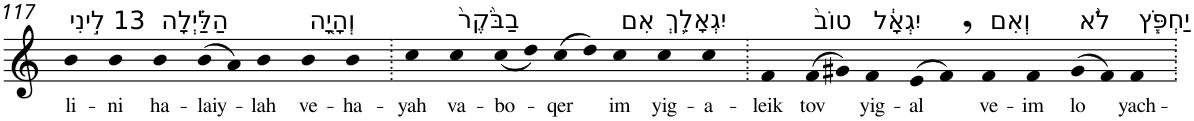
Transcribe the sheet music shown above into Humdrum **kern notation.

**kern	**text
*part1	*part1
*staff1	*staff1
*I"Piano	*
*I'Pno	*
!!LO:PB:g=z
*clefG2	*
*k[]	*
=117	=117
!LO:TX:a:t=13 לִ֣ינִי	!
!	!LO:LY:b
4b	li-
!	!LO:LY:b
4b	-ni
!LO:TX:a:t=הַלַּ֗יְלָה	!
!	!LO:LY:b
4b	ha-
!	!LO:LY:b
(>8b	-laiy-
8a)	.
!	!LO:LY:b
4b	-lah
!LO:TX:a:t=וְהָיָ֤ה	!
!	!LO:LY:b
4b	ve-
!	!LO:LY:b
4b	-ha-
=118.	=118.
!	!LO:LY:b
4cc	-yah
!LO:TX:a:t=בַבֹּ֙קֶר֙	!
!	!LO:LY:b
4cc	va-
!	!LO:LY:b
(<8cc	-bo-
8dd)	.
!	!LO:LY:b
(>8cc	-qer
8dd)	.
!LO:TX:a:t=אִם	!
!	!LO:LY:b
4cc	im
!LO:TX:a:t=יִגְאָלֵ֥ךְ	!
!	!LO:LY:b
4cc	yig-
!	!LO:LY:b
4cc	-a-
=119.	=119.
!	!LO:LY:b
4f	-leik
!LO:TX:a:t=טוֹב֙	!
!	!LO:LY:b
(>8f	tov
8g#X)	.
!LO:TX:a:t=יִגְאָ֔ל	!
!	!LO:LY:b
4f	yig-
!	!LO:LY:b
(>8e	-al
8f,)	.
!LO:TX:a:t=וְאִם	!
!	!LO:LY:b
4f	ve-
!	!LO:LY:b
4f	-im
!LO:TX:a:t=לֹ֨א	!
!	!LO:LY:b
(>8g#	lo
8f)	.
!LO:TX:a:t=יַחְפֹּ֧ץ	!
!	!LO:LY:b
4f	yach-
=.	=.
*-	*-
